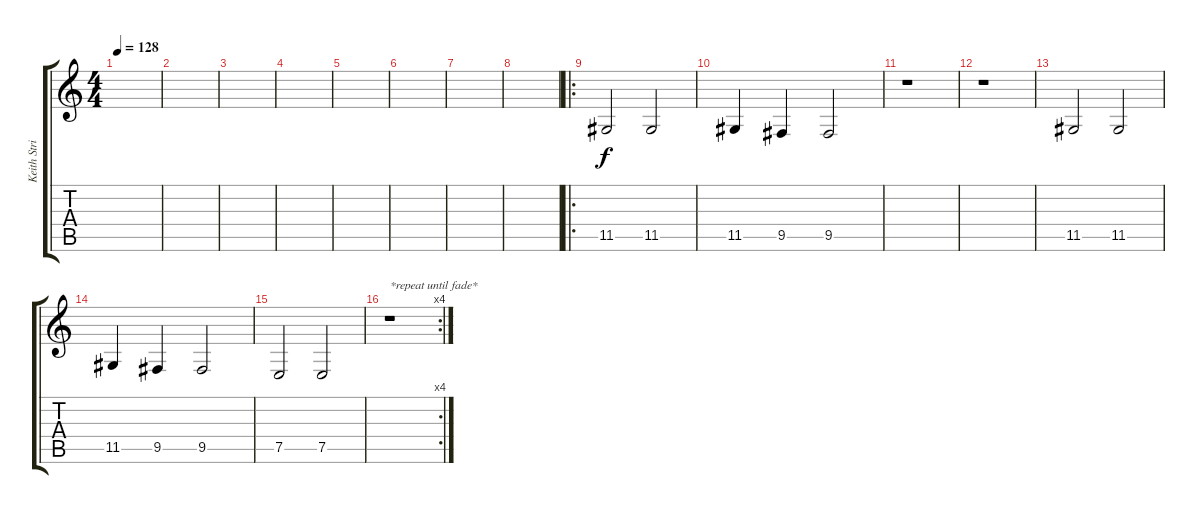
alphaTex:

\track ("Keith Strickland (vox)" "Keith Stri") {instrument lead6voice}
\staff {score tabs}
\tuning (E4 B3 G3 D3 A2 E2) {hide}
\ts (4 4)
\tempo 128
\clef g2
\ks c
|
|
|
|
|
|
|
|
\ro
11.5.2 11.5.2 |
11.5.4 9.5.4 9.5.2 |
r.1 |
r.1 |
11.5.2 11.5.2 |
11.5.4 9.5.4 9.5.2 |
7.5.2 7.5.2 |
\rc 4
r.1{txt "*repeat until fade*"}
